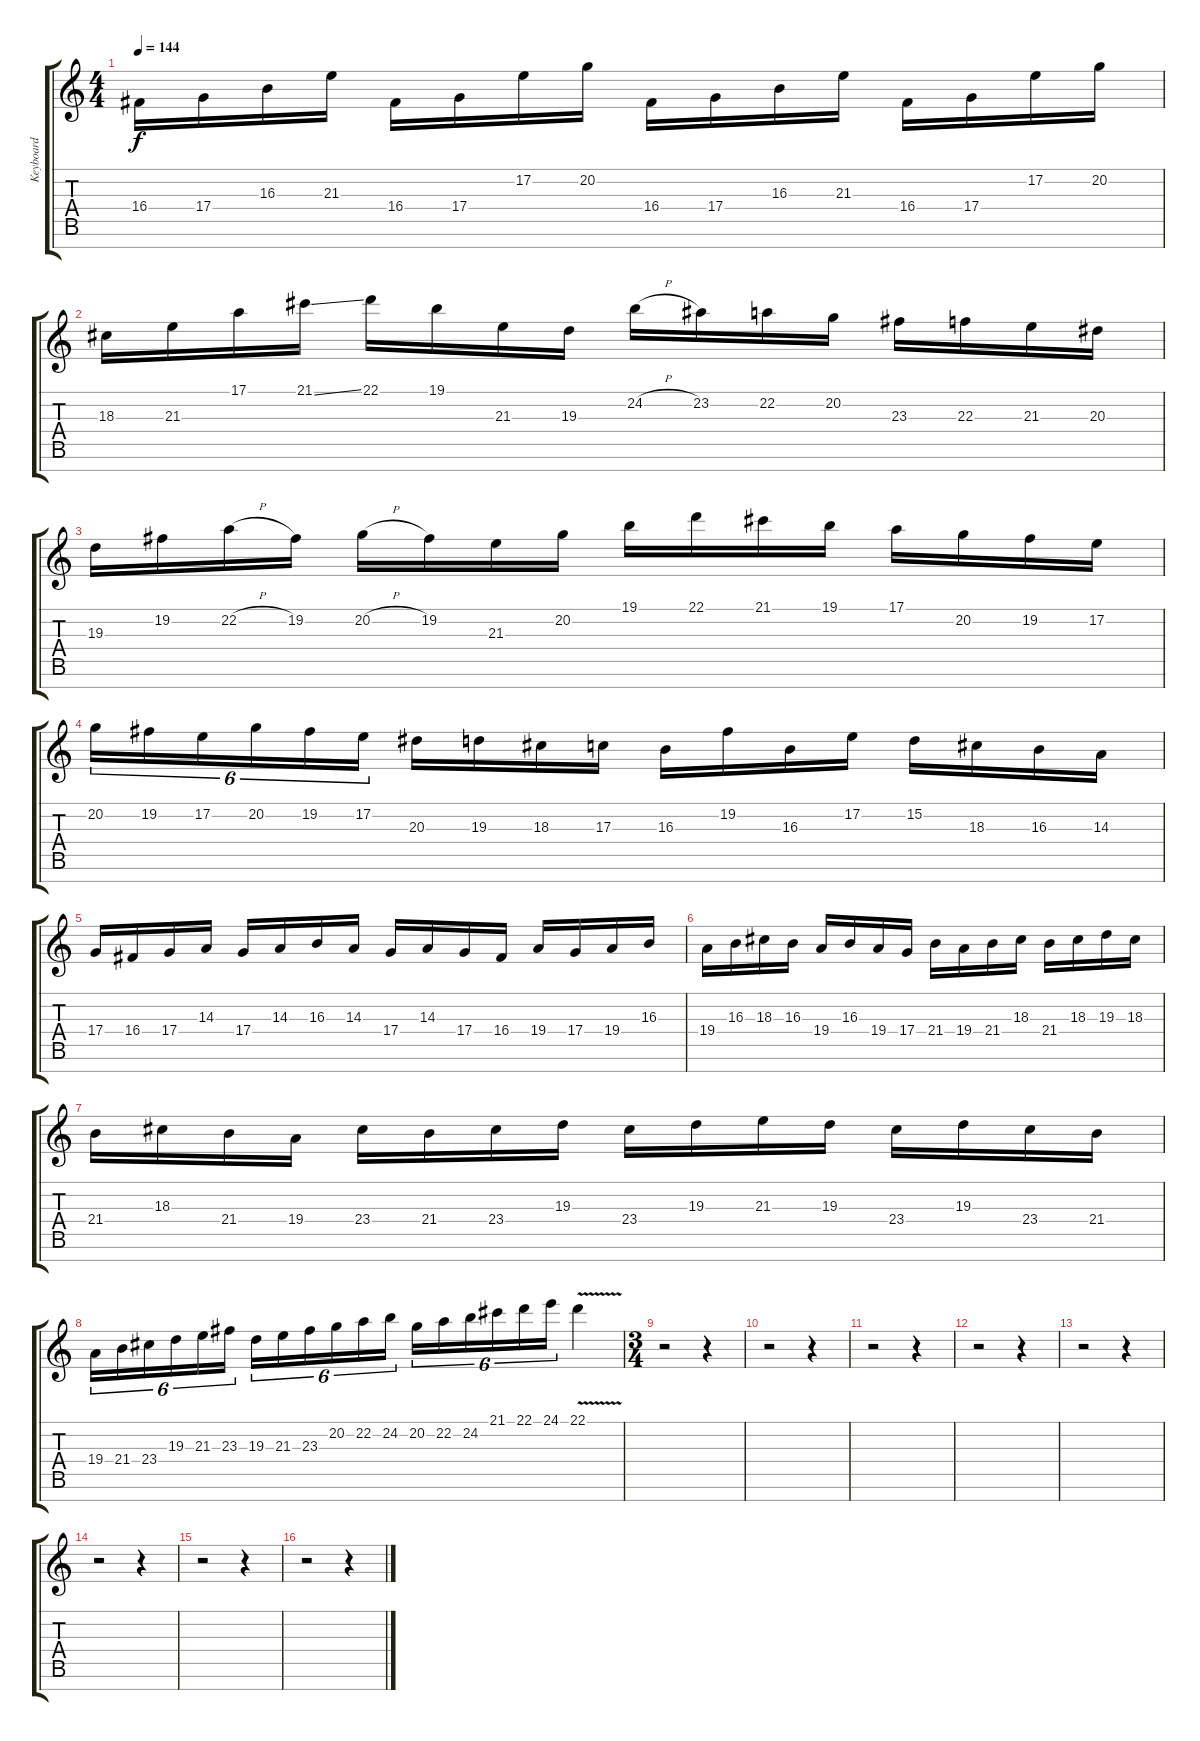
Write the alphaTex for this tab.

\track ("Keyboard" "Keyboard") {instrument electricgrandpiano}
\staff {score tabs}
\tuning (E4 B3 G3 D3 A2 E2 B1) {hide}
\ts (4 4)
\tempo 144
\clef g2
\ks c
16.4.16{dy f} 17.4.16 16.3.16 21.3.16 16.4.16 17.4.16 17.2.16 20.2.16 16.4.16 17.4.16 16.3.16 21.3.16 16.4.16 17.4.16 17.2.16 20.2.16 |
18.3.16 21.3.16 17.1.16 21.1{ss}.16 22.1.16 19.1.16 21.3.16 19.3.16 24.2{h}.16 23.2.16 22.2.16 20.2.16 23.3.16 22.3.16 21.3.16 20.3.16 |
19.3.16 19.2.16 22.2{h}.16 19.2.16 20.2{h}.16 19.2.16 21.3.16 20.2.16 19.1.16 22.1.16 21.1.16 19.1.16 17.1.16 20.2.16 19.2.16 17.2.16 |
20.2.16{tu (6 4)} 19.2.16{tu (6 4)} 17.2.16{tu (6 4)} 20.2.16{tu (6 4)} 19.2.16{tu (6 4)} 17.2.16{tu (6 4)} 20.3.16 19.3.16 18.3.16 17.3.16 16.3.16 19.2.16 16.3.16 17.2.16 15.2.16 18.3.16 16.3.16 14.3.16 |
17.4.16 16.4.16 17.4.16 14.3.16 17.4.16 14.3.16 16.3.16 14.3.16 17.4.16 14.3.16 17.4.16 16.4.16 19.4.16 17.4.16 19.4.16 16.3.16 |
19.4.16 16.3.16 18.3.16 16.3.16 19.4.16 16.3.16 19.4.16 17.4.16 21.4.16 19.4.16 21.4.16 18.3.16 21.4.16 18.3.16 19.3.16 18.3.16 |
21.4.16 18.3.16 21.4.16 19.4.16 23.4.16 21.4.16 23.4.16 19.3.16 23.4.16 19.3.16 21.3.16 19.3.16 23.4.16 19.3.16 23.4.16 21.4.16 |
19.4.16{tu (6 4)} 21.4.16{tu (6 4)} 23.4.16{tu (6 4)} 19.3.16{tu (6 4)} 21.3.16{tu (6 4)} 23.3.16{tu (6 4)} 19.3.16{tu (6 4)} 21.3.16{tu (6 4)} 23.3.16{tu (6 4)} 20.2.16{tu (6 4)} 22.2.16{tu (6 4)} 24.2.16{tu (6 4)} 20.2.16{tu (6 4)} 22.2.16{tu (6 4)} 24.2.16{tu (6 4)} 21.1.16{tu (6 4)} 22.1.16{tu (6 4)} 24.1.16{tu (6 4)} 22.1{v}.4 |
\ts (3 4)
r.2 r.4 |
r.2 r.4 |
r.2 r.4 |
r.2 r.4 |
r.2 r.4 |
r.2 r.4 |
r.2 r.4 |
r.2 r.4
